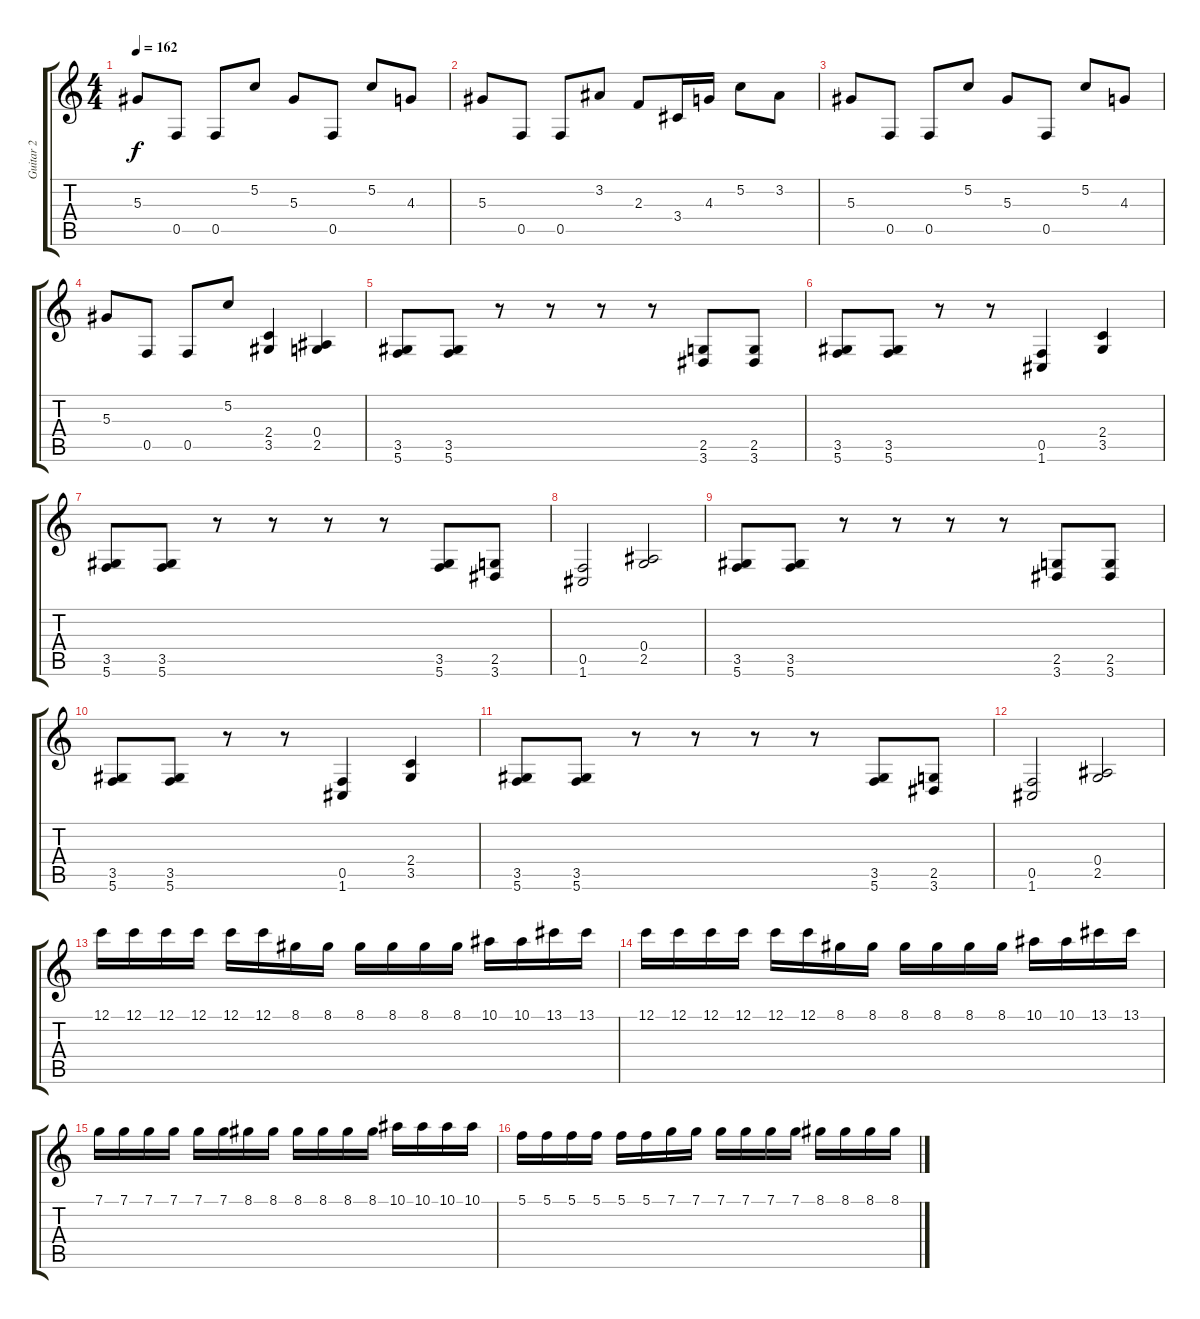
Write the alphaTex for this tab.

\track ("Guitar 2" "Guitar 2") {instrument distortionguitar}
\staff {score tabs}
\tuning (C4 G3 Eb3 Bb2 F2 C2) {hide}
\ts (4 4)
\tempo 162
\clef g2
\ks c
5.3.8{dy f} 0.5.8 0.5.8 5.2.8 5.3.8 0.5.8 5.2.8 4.3.8 |
5.3.8 0.5.8 0.5.8 3.2.8 2.3.8 3.4.16 4.3.16 5.2.8 3.2.8 |
5.3.8 0.5.8 0.5.8 5.2.8 5.3.8 0.5.8 5.2.8 4.3.8 |
5.3.8 0.5.8 0.5.8 5.2.8 (2.4 3.5).4 (0.4 2.5).4 |
(3.5 5.6).8 (3.5 5.6).8 r.8 r.8 r.8 r.8 (2.5 3.6).8 (2.5 3.6).8 |
(3.5 5.6).8 (3.5 5.6).8 r.8 r.8 (0.5 1.6).4 (2.4 3.5).4 |
(3.5 5.6).8 (3.5 5.6).8 r.8 r.8 r.8 r.8 (3.5 5.6).8 (2.5 3.6).8 |
(0.5 1.6).2 (0.4 2.5).2 |
(3.5 5.6).8 (3.5 5.6).8 r.8 r.8 r.8 r.8 (2.5 3.6).8 (2.5 3.6).8 |
(3.5 5.6).8 (3.5 5.6).8 r.8 r.8 (0.5 1.6).4 (2.4 3.5).4 |
(3.5 5.6).8 (3.5 5.6).8 r.8 r.8 r.8 r.8 (3.5 5.6).8 (2.5 3.6).8 |
(0.5 1.6).2 (0.4 2.5).2 |
12.1.16 12.1.16 12.1.16 12.1.16 12.1.16 12.1.16 8.1.16 8.1.16 8.1.16 8.1.16 8.1.16 8.1.16 10.1.16 10.1.16 13.1.16 13.1.16 |
12.1.16 12.1.16 12.1.16 12.1.16 12.1.16 12.1.16 8.1.16 8.1.16 8.1.16 8.1.16 8.1.16 8.1.16 10.1.16 10.1.16 13.1.16 13.1.16 |
7.1.16 7.1.16 7.1.16 7.1.16 7.1.16 7.1.16 8.1.16 8.1.16 8.1.16 8.1.16 8.1.16 8.1.16 10.1.16 10.1.16 10.1.16 10.1.16 |
5.1.16 5.1.16 5.1.16 5.1.16 5.1.16 5.1.16 7.1.16 7.1.16 7.1.16 7.1.16 7.1.16 7.1.16 8.1.16 8.1.16 8.1.16 8.1.16
